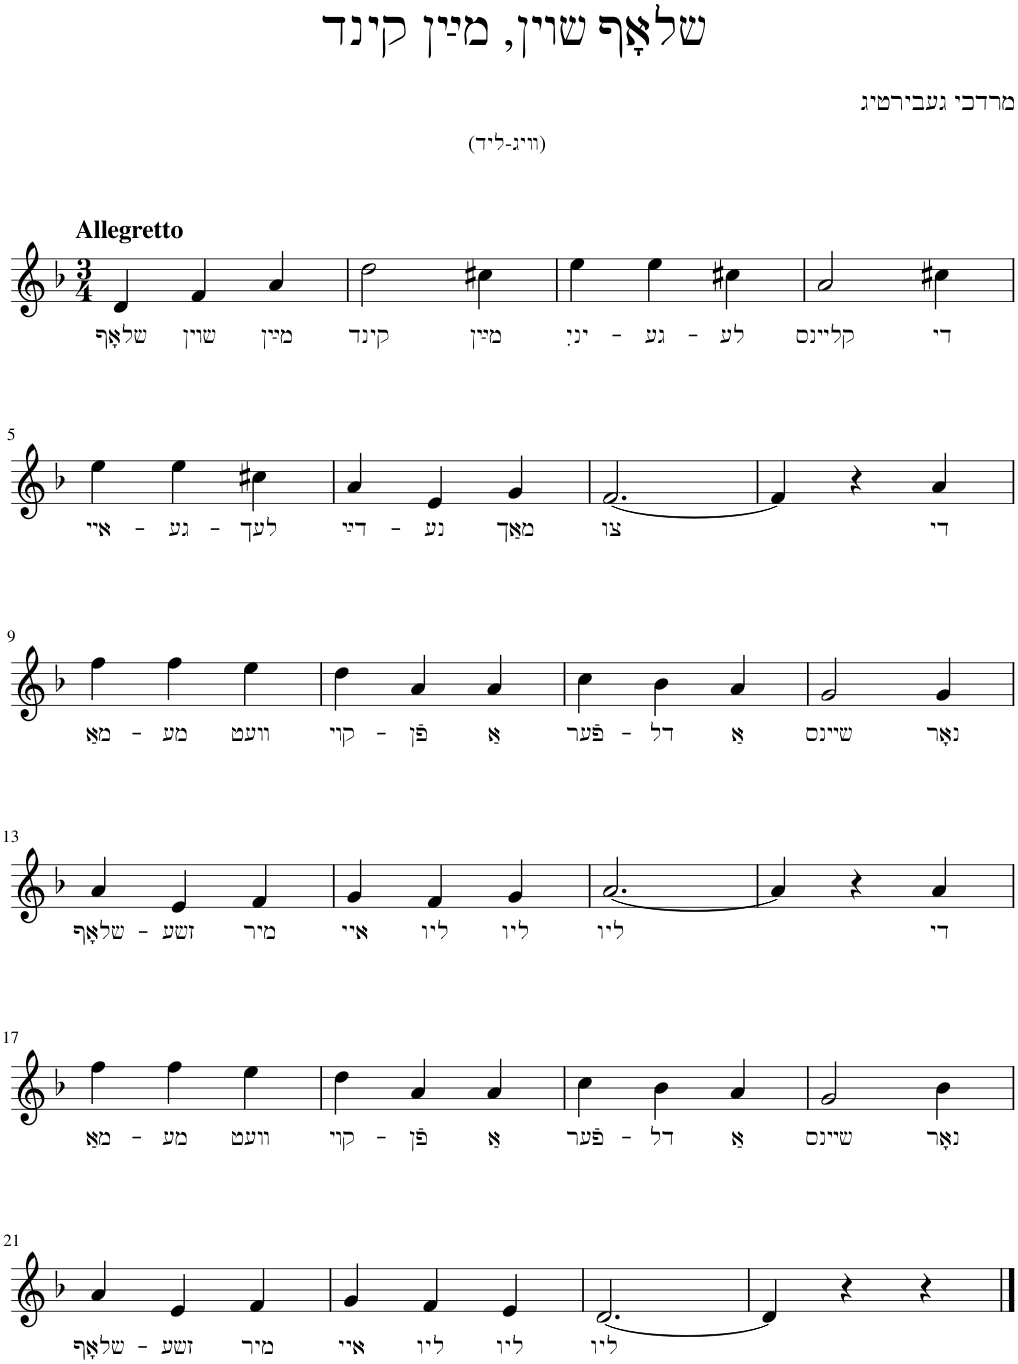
**kern	**text
*part1	*part1
*staff1	*staff1
*I"Midi_1	*
*clefG2	*
*k[b-]	*
*F:	*
*M3/4	*
=1	=1
!LO:TX:a:B:t=Allegretto	!
!	!LO:LY:b
4d/	שלאָף
!	!LO:LY:b
4f/	שױן
!	!LO:LY:b
4a/	מײַן
=2	=2
!	!LO:LY:b
2dd\	קינד
!LO:TX:a:t=(װיג-ליד)	!
!	!LO:LY:b
4cc#X\	מײַן
=3	=3
!	!LO:LY:b
4ee\	יניׅ-
!	!LO:LY:b
4ee\	-גע-
!	!LO:LY:b
4cc#X\	-לע
=4	=4
!	!LO:LY:b
2a/	קלײנס
!	!LO:LY:b
4cc#X\	די
!!LO:LB:g=z
=5	=5
!	!LO:LY:b
4ee\	אײ-
!	!LO:LY:b
4ee\	-גע-
!	!LO:LY:b
4cc#X\	-לעך
=6	=6
!	!LO:LY:b
4a/	דײַ-
!	!LO:LY:b
4e/	-נע
!	!LO:LY:b
4g/	מאַך
=7	=7
!	!LO:LY:b
[2.f/	צו
=8	=8
4f/]	.
4r	.
!	!LO:LY:b
4a/	די
!!LO:LB:g=z
=9	=9
!	!LO:LY:b
4ff\	מאַ-
!	!LO:LY:b
4ff\	-מע
!	!LO:LY:b
4ee\	װעט
=10	=10
!	!LO:LY:b
4dd\	קױ-
!	!LO:LY:b
4a/	-פֿן
!	!LO:LY:b
4a/	אַ
=11	=11
!	!LO:LY:b
4cc\	פֿער-
!	!LO:LY:b
4b-\	-דל
!	!LO:LY:b
4a/	אַ
=12	=12
!	!LO:LY:b
2g/	שײנס
!	!LO:LY:b
4g/	נאָר
!!LO:LB:g=z
=13	=13
!	!LO:LY:b
4a/	שלאָף-
!	!LO:LY:b
4e/	-זשע
!	!LO:LY:b
4f/	מיר
=14	=14
!	!LO:LY:b
4g/	איי
!	!LO:LY:b
4f/	ליו
!	!LO:LY:b
4g/	ליו
=15	=15
!	!LO:LY:b
[2.a/	ליו
=16	=16
4a/]	.
4r	.
!	!LO:LY:b
4a/	די
!!LO:LB:g=z
=17	=17
!	!LO:LY:b
4ff\	מאַ-
!	!LO:LY:b
4ff\	-מע
!	!LO:LY:b
4ee\	װעט
=18	=18
!	!LO:LY:b
4dd\	קױ-
!	!LO:LY:b
4a/	-פֿן
!	!LO:LY:b
4a/	אַ
=19	=19
!	!LO:LY:b
4cc\	פֿער-
!	!LO:LY:b
4b-\	-דל
!	!LO:LY:b
4a/	אַ
=20	=20
!	!LO:LY:b
2g/	שײנס
!	!LO:LY:b
4b-\	נאָר
!!LO:LB:g=z
=21	=21
!	!LO:LY:b
4a/	שלאָף-
!	!LO:LY:b
4e/	-זשע
!	!LO:LY:b
4f/	מיר
=22	=22
!	!LO:LY:b
4g/	איי
!	!LO:LY:b
4f/	ליו
!	!LO:LY:b
4e/	ליו
=23	=23
!	!LO:LY:b
[2.d/	ליו
=24	=24
4d/]	.
4r	.
4r	.
==	==
*-	*-
